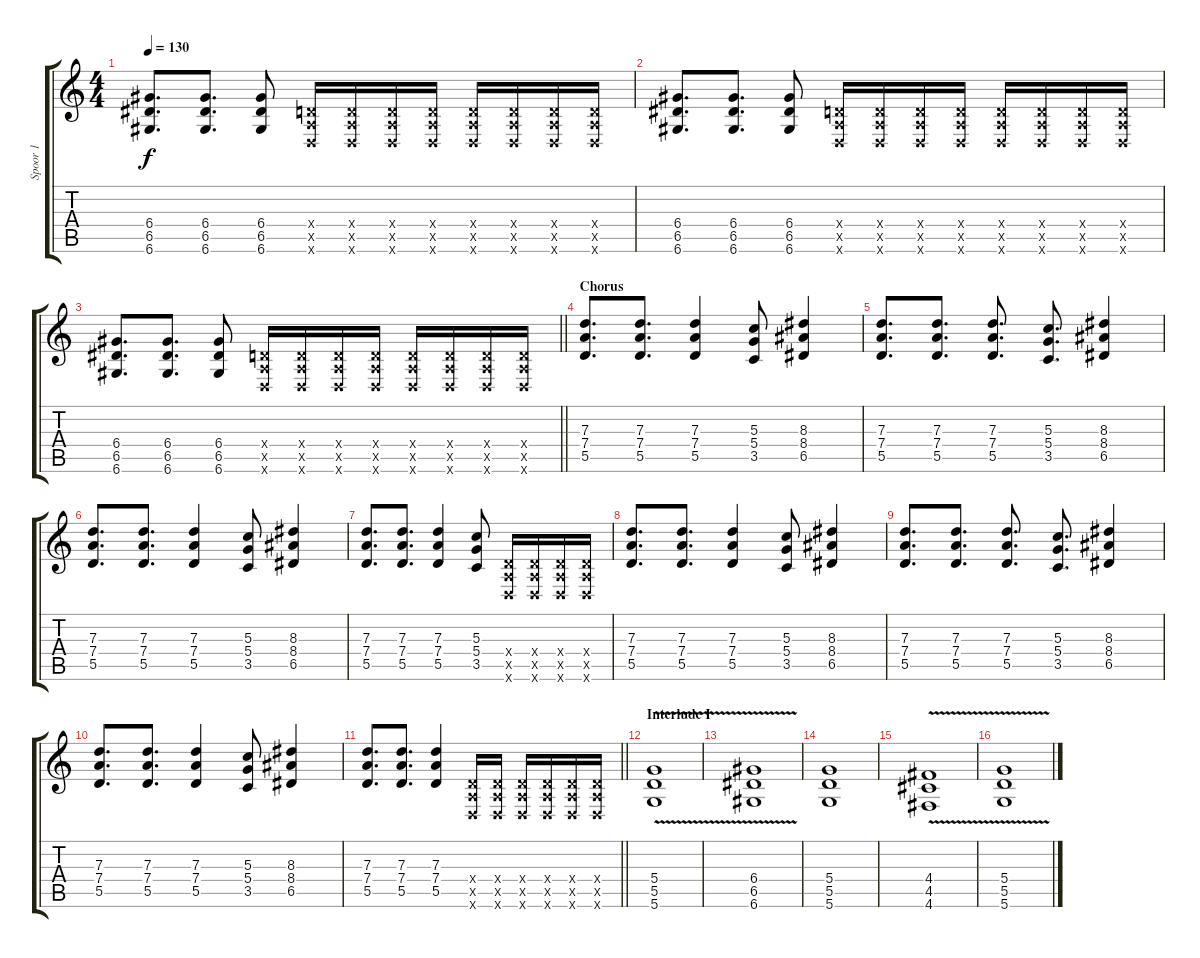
\track ("Spoor 1" "Spoor 1") {instrument overdrivenguitar}
\staff {score tabs}
\tuning (E4 B3 G3 D3 A2 D2) {hide}
\ts (4 4)
\tempo 130
\clef g2
\ks c
(6.4 6.5 6.6).8{d dy f} (6.4 6.5 6.6).8{d} (6.4 6.5 6.6).8 (0.4{x} 0.5{x} 0.6{x}).16 (0.4{x} 0.5{x} 0.6{x}).16 (0.4{x} 0.5{x} 0.6{x}).16 (0.4{x} 0.5{x} 0.6{x}).16 (0.4{x} 0.5{x} 0.6{x}).16 (0.4{x} 0.5{x} 0.6{x}).16 (0.4{x} 0.5{x} 0.6{x}).16 (0.4{x} 0.5{x} 0.6{x}).16 |
(6.4 6.5 6.6).8{d} (6.4 6.5 6.6).8{d} (6.4 6.5 6.6).8 (0.4{x} 0.5{x} 0.6{x}).16 (0.4{x} 0.5{x} 0.6{x}).16 (0.4{x} 0.5{x} 0.6{x}).16 (0.4{x} 0.5{x} 0.6{x}).16 (0.4{x} 0.5{x} 0.6{x}).16 (0.4{x} 0.5{x} 0.6{x}).16 (0.4{x} 0.5{x} 0.6{x}).16 (0.4{x} 0.5{x} 0.6{x}).16 |
\barLineRight lightlight
(6.4 6.5 6.6).8{d} (6.4 6.5 6.6).8{d} (6.4 6.5 6.6).8 (0.4{x} 0.5{x} 0.6{x}).16 (0.4{x} 0.5{x} 0.6{x}).16 (0.4{x} 0.5{x} 0.6{x}).16 (0.4{x} 0.5{x} 0.6{x}).16 (0.4{x} 0.5{x} 0.6{x}).16 (0.4{x} 0.5{x} 0.6{x}).16 (0.4{x} 0.5{x} 0.6{x}).16 (0.4{x} 0.5{x} 0.6{x}).16 |
\section ("" "Chorus")
(7.3 7.4 5.5).8{d} (7.3 7.4 5.5).8{d} (7.3 7.4 5.5).4 (5.3 5.4 3.5).8 (8.3 8.4 6.5).4 |
(7.3 7.4 5.5).8{d} (7.3 7.4 5.5).8{d} (7.3 7.4 5.5).8{d} (5.3 5.4 3.5).8{d} (8.3 8.4 6.5).4 |
(7.3 7.4 5.5).8{d} (7.3 7.4 5.5).8{d} (7.3 7.4 5.5).4 (5.3 5.4 3.5).8 (8.3 8.4 6.5).4 |
(7.3 7.4 5.5).8{d} (7.3 7.4 5.5).8{d} (7.3 7.4 5.5).4 (5.3 5.4 3.5).8 (0.4{x} 0.5{x} 0.6{x}).16 (0.4{x} 0.5{x} 0.6{x}).16 (0.4{x} 0.5{x} 0.6{x}).16 (0.4{x} 0.5{x} 0.6{x}).16 |
(7.3 7.4 5.5).8{d} (7.3 7.4 5.5).8{d} (7.3 7.4 5.5).4 (5.3 5.4 3.5).8 (8.3 8.4 6.5).4 |
(7.3 7.4 5.5).8{d} (7.3 7.4 5.5).8{d} (7.3 7.4 5.5).8{d} (5.3 5.4 3.5).8{d} (8.3 8.4 6.5).4 |
(7.3 7.4 5.5).8{d} (7.3 7.4 5.5).8{d} (7.3 7.4 5.5).4 (5.3 5.4 3.5).8 (8.3 8.4 6.5).4 |
\barLineRight lightlight
(7.3 7.4 5.5).8{d} (7.3 7.4 5.5).8{d} (7.3 7.4 5.5).4 (0.4{x} 0.5{x} 0.6{x}).16 (0.4{x} 0.5{x} 0.6{x}).16 (0.4{x} 0.5{x} 0.6{x}).16 (0.4{x} 0.5{x} 0.6{x}).16 (0.4{x} 0.5{x} 0.6{x}).16 (0.4{x} 0.5{x} 0.6{x}).16 |
\section ("" "Interlude I")
(5.4 5.5 5.6{v}).1 |
(6.4{v} 6.5 6.6).1 |
(5.4 5.5 5.6).1 |
(4.4{v} 4.5 4.6).1 |
(5.4 5.5 5.6{v}).1
